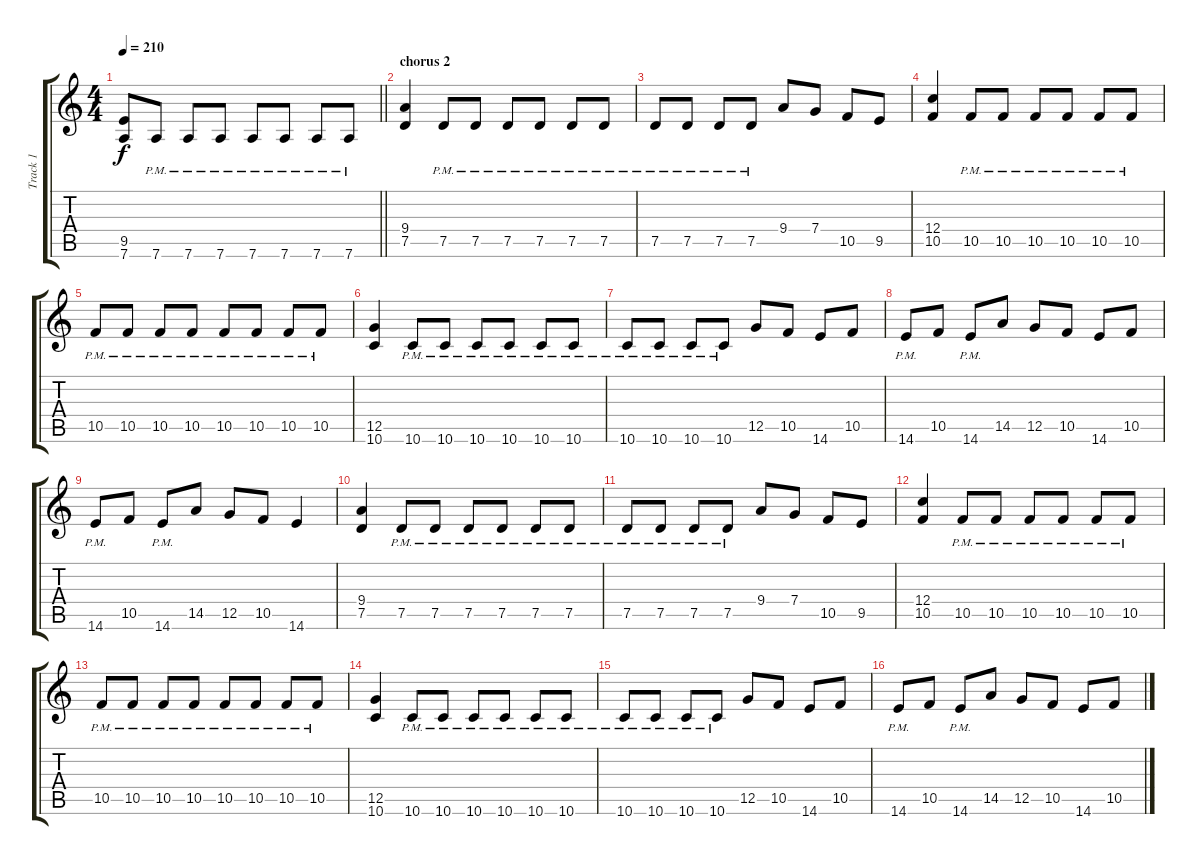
\track ("Track 1" "Track 1") {instrument distortionguitar}
\staff {score tabs}
\tuning (D4 A3 F3 C3 G2 D2) {hide}
\ts (4 4)
\tempo 210
\clef g2
\barLineRight lightlight
\ks c
(9.5{t} 7.6{t}).8{dy f} 7.6{pm}.8 7.6{pm}.8 7.6{pm}.8 7.6{pm}.8 7.6{pm}.8 7.6{pm}.8 7.6{pm}.8 |
\section ("" "chorus 2")
(9.4 7.5).4 7.5{pm}.8 7.5{pm}.8 7.5{pm}.8 7.5{pm}.8 7.5{pm}.8 7.5{pm}.8 |
7.5{pm}.8 7.5{pm}.8 7.5{pm}.8 7.5{pm}.8 9.4.8 7.4.8 10.5.8 9.5.8 |
(12.4 10.5).4 10.5{pm}.8 10.5{pm}.8 10.5{pm}.8 10.5{pm}.8 10.5{pm}.8 10.5{pm}.8 |
10.5{pm}.8 10.5{pm}.8 10.5{pm}.8 10.5{pm}.8 10.5{pm}.8 10.5{pm}.8 10.5{pm}.8 10.5{pm}.8 |
(12.5 10.6).4 10.6{pm}.8 10.6{pm}.8 10.6{pm}.8 10.6{pm}.8 10.6{pm}.8 10.6{pm}.8 |
10.6{pm}.8 10.6{pm}.8 10.6{pm}.8 10.6{pm}.8 12.5.8 10.5.8 14.6.8 10.5.8 |
14.6{pm}.8 10.5.8 14.6{pm}.8 14.5.8 12.5.8 10.5.8 14.6.8 10.5.8 |
14.6{pm}.8 10.5.8 14.6{pm}.8 14.5.8 12.5.8 10.5.8 14.6.4 |
(9.4 7.5).4 7.5{pm}.8 7.5{pm}.8 7.5{pm}.8 7.5{pm}.8 7.5{pm}.8 7.5{pm}.8 |
7.5{pm}.8 7.5{pm}.8 7.5{pm}.8 7.5{pm}.8 9.4.8 7.4.8 10.5.8 9.5.8 |
(12.4 10.5).4 10.5{pm}.8 10.5{pm}.8 10.5{pm}.8 10.5{pm}.8 10.5{pm}.8 10.5{pm}.8 |
10.5{pm}.8 10.5{pm}.8 10.5{pm}.8 10.5{pm}.8 10.5{pm}.8 10.5{pm}.8 10.5{pm}.8 10.5{pm}.8 |
(12.5 10.6).4 10.6{pm}.8 10.6{pm}.8 10.6{pm}.8 10.6{pm}.8 10.6{pm}.8 10.6{pm}.8 |
10.6{pm}.8 10.6{pm}.8 10.6{pm}.8 10.6{pm}.8 12.5.8 10.5.8 14.6.8 10.5.8 |
14.6{pm}.8 10.5.8 14.6{pm}.8 14.5.8 12.5.8 10.5.8 14.6.8 10.5.8
